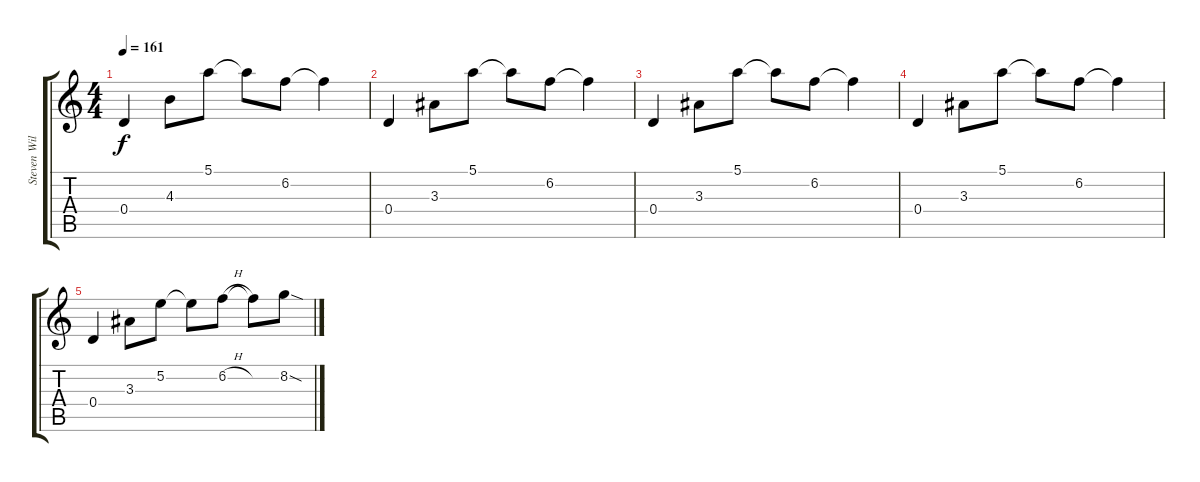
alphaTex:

\track ("Steven Wilson (Guitar 4)" "Steven Wil") {instrument acousticguitarsteel}
\staff {score tabs}
\tuning (E4 B3 G3 D3 A2 D2) {hide}
\ts (4 4)
\tempo 161
\clef g2
\ks c
0.4.4{dy f} 4.3.8 5.1.8 5.1{t}.8 6.2.8 6.2{t}.4 |
0.4.4 3.3.8 5.1.8 5.1{t}.8 6.2.8 6.2{t}.4 |
0.4.4 3.3.8 5.1.8 5.1{t}.8 6.2.8 6.2{t}.4 |
0.4.4 3.3.8 5.1.8 5.1{t}.8 6.2.8 6.2{t}.4 |
0.4.4 3.3.8 5.2.8 5.2{t}.8 6.2{h}.8 6.2{t}.8 8.2{sod}.8
